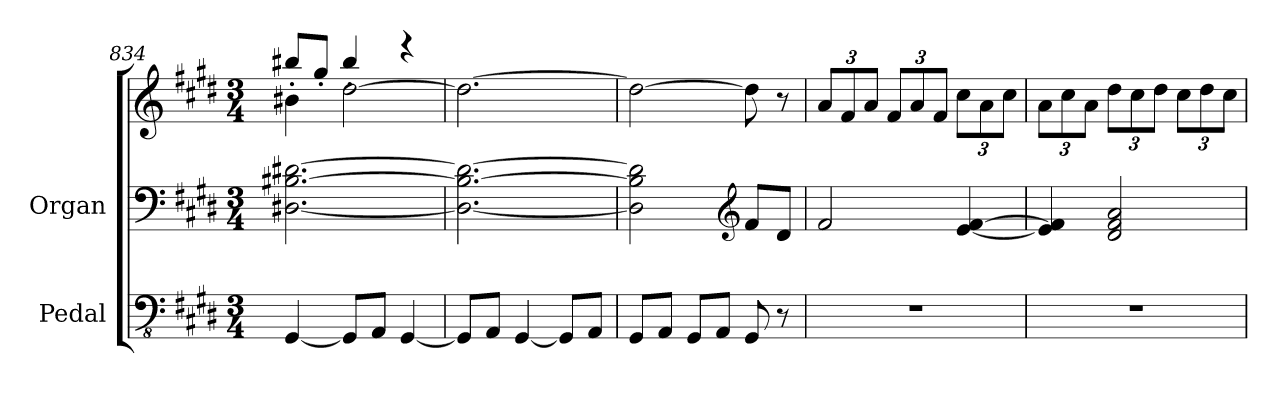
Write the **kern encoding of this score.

**kern	**kern	**kern
*part2	*part1	*part1
*staff3	*staff2	*staff1
*I"Pedal	*I"Organ	*
*clefFv4	*clefF4	*clefG2
*k[f#c#g#d#]	*k[f#c#g#d#]	*k[f#c#g#d#]
*M3/4	*M3/4	*M3/4
=834	=834	=834
*	*	*^
[4GGG#/	[2.D#X\ [2.B#X\ [2.d#X\	4b#X\	8bb#X'/L
.	.	.	8gg#'/J
8GGG#/L]	.	[2dd#\	4bb#'/
8AAA/J	.	.	.
[4GGG#/	.	.	4reee
*	*	*v	*v
=835	=835	=835
8GGG#/L]	2.D#\_ 2.B#\_ 2.d#\_	2.dd#\_
8AAA/J	.	.
[4GGG#/	.	.
8GGG#/L]	.	.
8AAA/J	.	.
=836	=836	=836
8GGG#/L	2D#\] 2B#\] 2d#\]	2dd#\_
8AAA/J	.	.
8GGG#/L	.	.
8AAA/J	.	.
*	*clefG2	*
8GGG#/	8f#/L	8dd#\]
8r	8d#/J	8r
=837	=837	=837
*	*	*Xbrackettup
2.r	2f#/	12a/L
.	.	12f#/
.	.	12a/J
.	.	12f#/L
.	.	12a/
.	.	12f#/J
.	[4e/ [4f#/	12cc#\L
.	.	12a\
.	.	12cc#\J
!!LO:LB:g=z
=838	=838	=838
2.r	4e/] 4f#/]	12a\L
.	.	12cc#\
.	.	12a\J
.	2d#/ 2f#/ 2a/	12dd#\L
.	.	12cc#\
.	.	12dd#\J
.	.	12cc#\L
.	.	12dd#\
.	.	12cc#\J
=	=	=
*-	*-	*-
